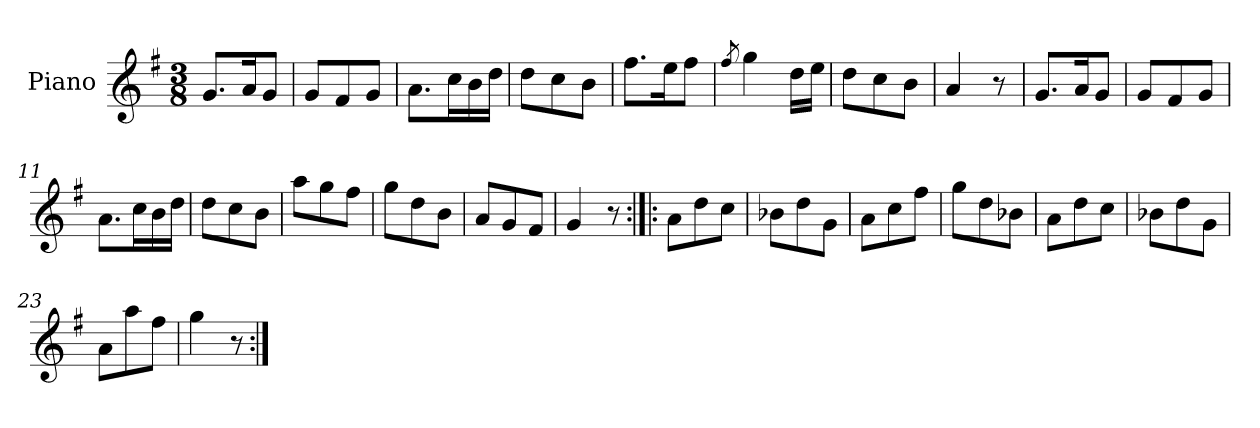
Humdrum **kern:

**kern
*part1
*staff1
*I"Piano
*I'Pno.
*clefG2
*k[f#]
*M3/8
=1
8.g/L
16a/K
8g/J
=2
8g/L
8f#/
8g/J
=3
8.a\L
16cc\L
16b\
16dd\JJ
=4
8dd\L
8cc\
8b\J
=5
8.ff#\L
16ee\K
8ff#\J
=6
8qff#/
4gg\
16dd\LL
16ee\JJ
=7
8dd\L
8cc\
8b\J
=8
4a/
8r
=9
8.g/L
16a/K
8g/J
=10
8g/L
8f#/
8g/J
=11
8.a\L
16cc\L
16b\
16dd\JJ
=12
8dd\L
8cc\
8b\J
=13
8aa\L
8gg\
8ff#\J
=14
8gg\L
8dd\
8b\J
=15
8a/L
8g/
8f#/J
=16
4g/
8r
=17:|!|:
8a\L
8dd\
8cc\J
=18
8b-X\L
8dd\
8g\J
=19
8a\L
8cc\
8ff#\J
=20
8gg\L
8dd\
8b-X\J
=21
8a\L
8dd\
8cc\J
=22
8b-X\L
8dd\
8g\J
=23
8a\L
8aa\
8ff#\J
=24
4gg\
8r
=:|!
*-
